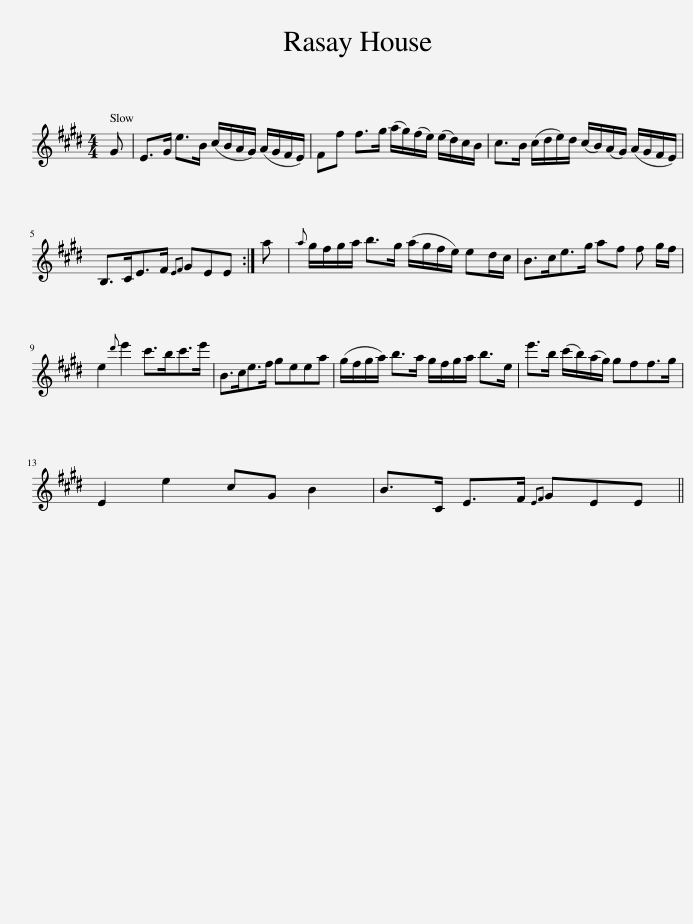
X:1
L:1/8
M:4/4
I:linebreak $
K:E
V:1 treble
V:1
 G | E>G e>B (c/B/A/G/) (A/G/F/E/) | Ff f>g (a/g/)(f/e/) (e/d/)c/B/ | c>B (c/d/e/)d/ (c/B/)(A/G/) (A/G/F/E/) |$ B,>CE>F{EF} GEE :| %5
 a |{a} g/f/g/a/ b>g (a/g/f/e/) ed/c/ | B>ce>g af f g/f/ |$ e2{d'} e'2 c'>bc'>e' | B>ce>f geea | %10
 (g/f/g/a/) b>a g/f/g/a/ b>e | e'>b (c'/b/)(a/g/) gff>g |$ E2 e2 cG B2 | B>C E>F{EF} GEE || %14
